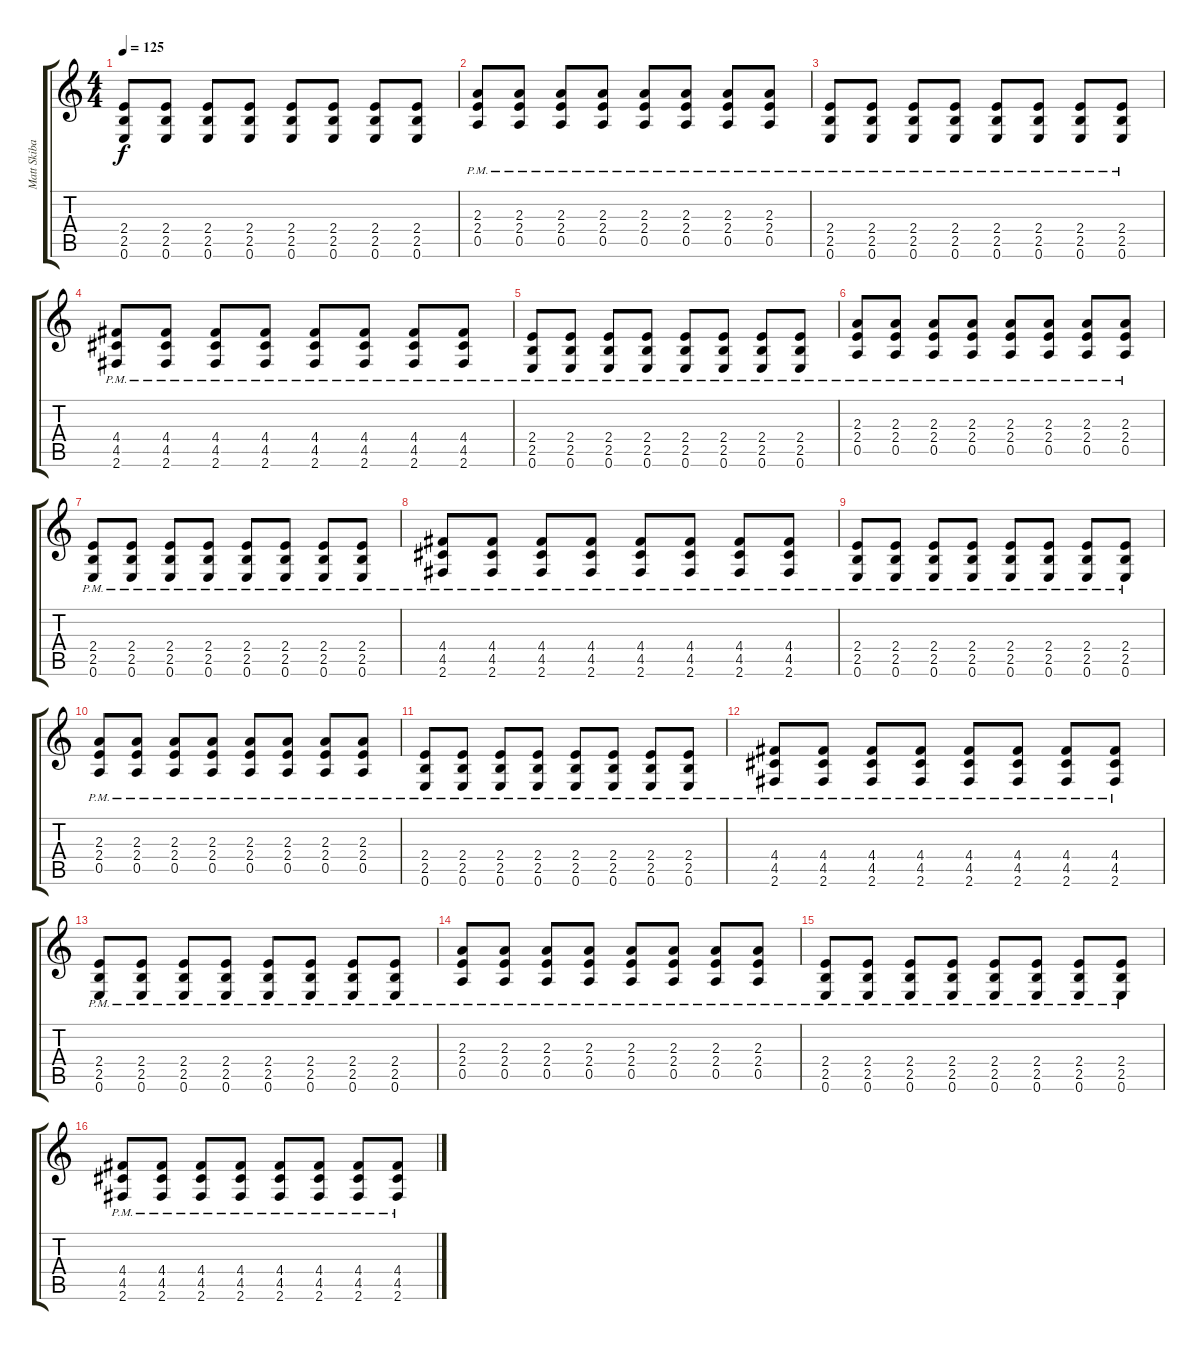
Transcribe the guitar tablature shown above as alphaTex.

\track ("Matt Skiba" "Matt Skiba") {instrument distortionguitar}
\staff {score tabs}
\tuning (E4 B3 G3 D3 A2 E2) {hide}
\ts (4 4)
\tempo 125
\clef g2
\ks c
(2.4 2.5 0.6).8{dy f} (2.4 2.5 0.6).8 (2.4 2.5 0.6).8 (2.4 2.5 0.6).8 (2.4 2.5 0.6).8 (2.4 2.5 0.6).8 (2.4 2.5 0.6).8 (2.4 2.5 0.6).8 |
(2.3{pm} 2.4{pm} 0.5{pm}).8 (2.3{pm} 2.4{pm} 0.5{pm}).8 (2.3{pm} 2.4{pm} 0.5{pm}).8 (2.3{pm} 2.4{pm} 0.5{pm}).8 (2.3{pm} 2.4{pm} 0.5{pm}).8 (2.3{pm} 2.4{pm} 0.5{pm}).8 (2.3{pm} 2.4{pm} 0.5{pm}).8 (2.3{pm} 2.4{pm} 0.5{pm}).8 |
(2.4{pm} 2.5{pm} 0.6{pm}).8 (2.4{pm} 2.5{pm} 0.6{pm}).8 (2.4{pm} 2.5{pm} 0.6{pm}).8 (2.4{pm} 2.5{pm} 0.6{pm}).8 (2.4{pm} 2.5{pm} 0.6{pm}).8 (2.4{pm} 2.5{pm} 0.6{pm}).8 (2.4{pm} 2.5{pm} 0.6{pm}).8 (2.4{pm} 2.5{pm} 0.6{pm}).8 |
(4.4{pm} 4.5{pm} 2.6{pm}).8 (4.4{pm} 4.5{pm} 2.6{pm}).8 (4.4{pm} 4.5{pm} 2.6{pm}).8 (4.4{pm} 4.5{pm} 2.6{pm}).8 (4.4{pm} 4.5{pm} 2.6{pm}).8 (4.4{pm} 4.5{pm} 2.6{pm}).8 (4.4{pm} 4.5{pm} 2.6{pm}).8 (4.4{pm} 4.5{pm} 2.6{pm}).8 |
(2.4{pm} 2.5{pm} 0.6{pm}).8 (2.4{pm} 2.5{pm} 0.6{pm}).8 (2.4{pm} 2.5{pm} 0.6{pm}).8 (2.4{pm} 2.5{pm} 0.6{pm}).8 (2.4{pm} 2.5{pm} 0.6{pm}).8 (2.4{pm} 2.5{pm} 0.6{pm}).8 (2.4{pm} 2.5{pm} 0.6{pm}).8 (2.4{pm} 2.5{pm} 0.6{pm}).8 |
(2.3{pm} 2.4{pm} 0.5{pm}).8 (2.3{pm} 2.4{pm} 0.5{pm}).8 (2.3{pm} 2.4{pm} 0.5{pm}).8 (2.3{pm} 2.4{pm} 0.5{pm}).8 (2.3{pm} 2.4{pm} 0.5{pm}).8 (2.3{pm} 2.4{pm} 0.5{pm}).8 (2.3{pm} 2.4{pm} 0.5{pm}).8 (2.3{pm} 2.4{pm} 0.5{pm}).8 |
(2.4{pm} 2.5{pm} 0.6{pm}).8 (2.4{pm} 2.5{pm} 0.6{pm}).8 (2.4{pm} 2.5{pm} 0.6{pm}).8 (2.4{pm} 2.5{pm} 0.6{pm}).8 (2.4{pm} 2.5{pm} 0.6{pm}).8 (2.4{pm} 2.5{pm} 0.6{pm}).8 (2.4{pm} 2.5{pm} 0.6{pm}).8 (2.4{pm} 2.5{pm} 0.6{pm}).8 |
(4.4{pm} 4.5{pm} 2.6{pm}).8 (4.4{pm} 4.5{pm} 2.6{pm}).8 (4.4{pm} 4.5{pm} 2.6{pm}).8 (4.4{pm} 4.5{pm} 2.6{pm}).8 (4.4{pm} 4.5{pm} 2.6{pm}).8 (4.4{pm} 4.5{pm} 2.6{pm}).8 (4.4{pm} 4.5{pm} 2.6{pm}).8 (4.4{pm} 4.5{pm} 2.6{pm}).8 |
(2.4{pm} 2.5{pm} 0.6{pm}).8 (2.4{pm} 2.5{pm} 0.6{pm}).8 (2.4{pm} 2.5{pm} 0.6{pm}).8 (2.4{pm} 2.5{pm} 0.6{pm}).8 (2.4{pm} 2.5{pm} 0.6{pm}).8 (2.4{pm} 2.5{pm} 0.6{pm}).8 (2.4{pm} 2.5{pm} 0.6{pm}).8 (2.4{pm} 2.5{pm} 0.6{pm}).8 |
(2.3{pm} 2.4{pm} 0.5{pm}).8 (2.3{pm} 2.4{pm} 0.5{pm}).8 (2.3{pm} 2.4{pm} 0.5{pm}).8 (2.3{pm} 2.4{pm} 0.5{pm}).8 (2.3{pm} 2.4{pm} 0.5{pm}).8 (2.3{pm} 2.4{pm} 0.5{pm}).8 (2.3{pm} 2.4{pm} 0.5{pm}).8 (2.3{pm} 2.4{pm} 0.5{pm}).8 |
(2.4{pm} 2.5{pm} 0.6{pm}).8 (2.4{pm} 2.5{pm} 0.6{pm}).8 (2.4{pm} 2.5{pm} 0.6{pm}).8 (2.4{pm} 2.5{pm} 0.6{pm}).8 (2.4{pm} 2.5{pm} 0.6{pm}).8 (2.4{pm} 2.5{pm} 0.6{pm}).8 (2.4{pm} 2.5{pm} 0.6{pm}).8 (2.4{pm} 2.5{pm} 0.6{pm}).8 |
(4.4{pm} 4.5{pm} 2.6{pm}).8 (4.4{pm} 4.5{pm} 2.6{pm}).8 (4.4{pm} 4.5{pm} 2.6{pm}).8 (4.4{pm} 4.5{pm} 2.6{pm}).8 (4.4{pm} 4.5{pm} 2.6{pm}).8 (4.4{pm} 4.5{pm} 2.6{pm}).8 (4.4{pm} 4.5{pm} 2.6{pm}).8 (4.4{pm} 4.5{pm} 2.6{pm}).8 |
(2.4{pm} 2.5{pm} 0.6{pm}).8 (2.4{pm} 2.5{pm} 0.6{pm}).8 (2.4{pm} 2.5{pm} 0.6{pm}).8 (2.4{pm} 2.5{pm} 0.6{pm}).8 (2.4{pm} 2.5{pm} 0.6{pm}).8 (2.4{pm} 2.5{pm} 0.6{pm}).8 (2.4{pm} 2.5{pm} 0.6{pm}).8 (2.4{pm} 2.5{pm} 0.6{pm}).8 |
(2.3{pm} 2.4{pm} 0.5{pm}).8 (2.3{pm} 2.4{pm} 0.5{pm}).8 (2.3{pm} 2.4{pm} 0.5{pm}).8 (2.3{pm} 2.4{pm} 0.5{pm}).8 (2.3{pm} 2.4{pm} 0.5{pm}).8 (2.3{pm} 2.4{pm} 0.5{pm}).8 (2.3{pm} 2.4{pm} 0.5{pm}).8 (2.3{pm} 2.4{pm} 0.5{pm}).8 |
(2.4{pm} 2.5{pm} 0.6{pm}).8 (2.4{pm} 2.5{pm} 0.6{pm}).8 (2.4{pm} 2.5{pm} 0.6{pm}).8 (2.4{pm} 2.5{pm} 0.6{pm}).8 (2.4{pm} 2.5{pm} 0.6{pm}).8 (2.4{pm} 2.5{pm} 0.6{pm}).8 (2.4{pm} 2.5{pm} 0.6{pm}).8 (2.4{pm} 2.5{pm} 0.6{pm}).8 |
(4.4{pm} 4.5{pm} 2.6{pm}).8 (4.4{pm} 4.5{pm} 2.6{pm}).8 (4.4{pm} 4.5{pm} 2.6{pm}).8 (4.4{pm} 4.5{pm} 2.6{pm}).8 (4.4{pm} 4.5{pm} 2.6{pm}).8 (4.4{pm} 4.5{pm} 2.6{pm}).8 (4.4{pm} 4.5{pm} 2.6{pm}).8 (4.4{pm} 4.5{pm} 2.6{pm}).8
